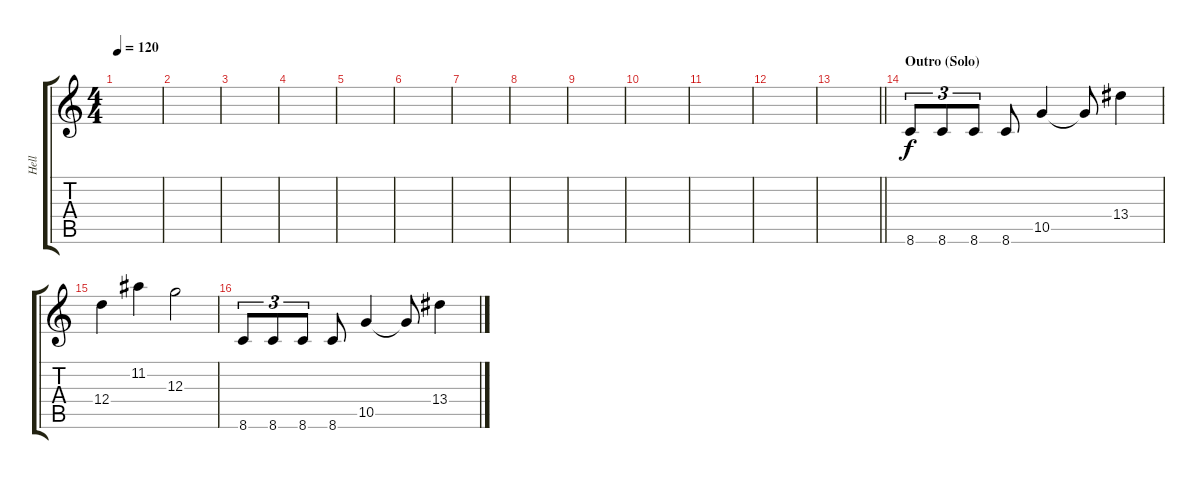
\track ("Hell" "Hell") {instrument overdrivenguitar}
\staff {score tabs}
\tuning (E4 B3 G3 D3 A2 E2) {hide}
\ts (4 4)
\tempo 120
\clef g2
\ks c
|
|
|
|
|
|
|
|
|
|
|
|
\barLineRight lightlight
|
\section ("" "Outro (Solo)")
8.6.8{tu (3 2)} 8.6.8{tu (3 2)} 8.6.8{tu (3 2)} 8.6.8 10.5.4 10.5{t}.8 13.4.4 |
12.4.4 11.2.4 12.3.2 |
8.6.8{tu (3 2)} 8.6.8{tu (3 2)} 8.6.8{tu (3 2)} 8.6.8 10.5.4 10.5{t}.8 13.4.4
